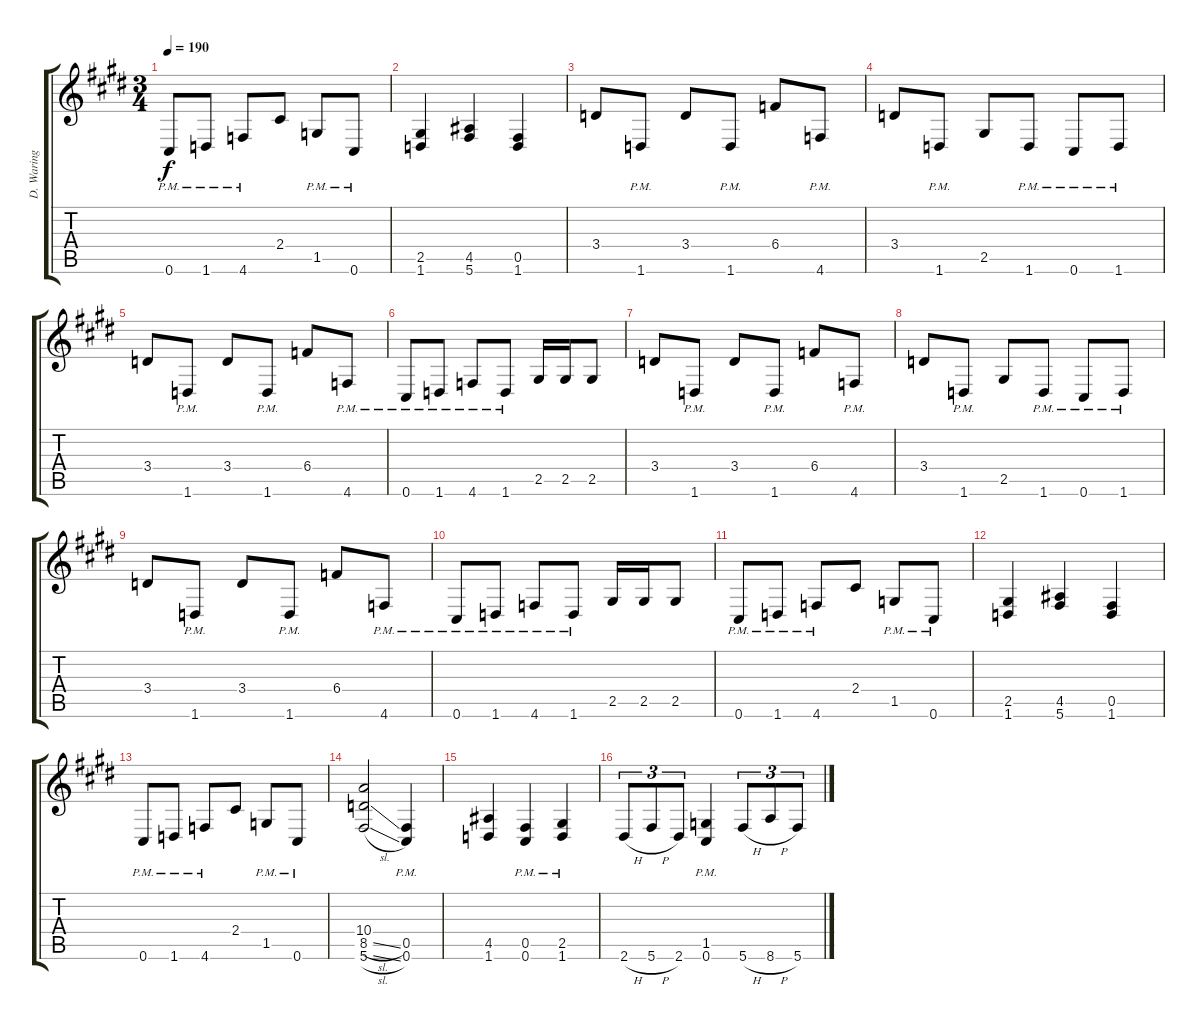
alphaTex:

\track ("D. Waring Gtr." "D. Waring ") {instrument distortionguitar}
\staff {score tabs}
\tuning (Db4 Ab3 E3 B2 Gb2 Db2) {hide}
\ts (3 4)
\tempo 190
\clef g2
\ks c#minor
0.6{pm}.8{dy f} 1.6{pm}.8 4.6{pm}.8 2.4.8 1.5{pm}.8 0.6{pm}.8 |
(2.5 1.6).4 (4.5 5.6).4 (0.5 1.6).4 |
3.4.8 1.6{pm}.8 3.4.8 1.6{pm}.8 6.4.8 4.6{pm}.8 |
3.4.8 1.6{pm}.8 2.5.8 1.6{pm}.8 0.6{pm}.8 1.6{pm}.8 |
3.4.8 1.6{pm}.8 3.4.8 1.6{pm}.8 6.4.8 4.6{pm}.8 |
0.6{pm}.8 1.6{pm}.8 4.6{pm}.8 1.6{pm}.8 2.5.16 2.5.16 2.5.8 |
3.4.8 1.6{pm}.8 3.4.8 1.6{pm}.8 6.4.8 4.6{pm}.8 |
3.4.8 1.6{pm}.8 2.5.8 1.6{pm}.8 0.6{pm}.8 1.6{pm}.8 |
3.4.8 1.6{pm}.8 3.4.8 1.6{pm}.8 6.4.8 4.6{pm}.8 |
0.6{pm}.8 1.6{pm}.8 4.6{pm}.8 1.6{pm}.8 2.5.16 2.5.16 2.5.8 |
0.6{pm}.8 1.6{pm}.8 4.6{pm}.8 2.4.8 1.5{pm}.8 0.6{pm}.8 |
(2.5 1.6).4 (4.5 5.6).4 (0.5 1.6).4 |
0.6{pm}.8 1.6{pm}.8 4.6{pm}.8 2.4.8 1.5{pm}.8 0.6{pm}.8 |
(10.4 8.5{sl} 5.6{sl}).2 (0.5{pm} 0.6{pm}).4 |
(4.5 1.6).4 (0.5{pm} 0.6{pm}).4 (2.5{pm} 1.6{pm}).4 |
2.6{h}.8{tu (3 2)} 5.6{h}.8{tu (3 2)} 2.6.8{tu (3 2)} (1.5{pm} 0.6).4 5.6{h}.8{tu (3 2)} 8.6{h}.8{tu (3 2)} 5.6.8{tu (3 2)}
